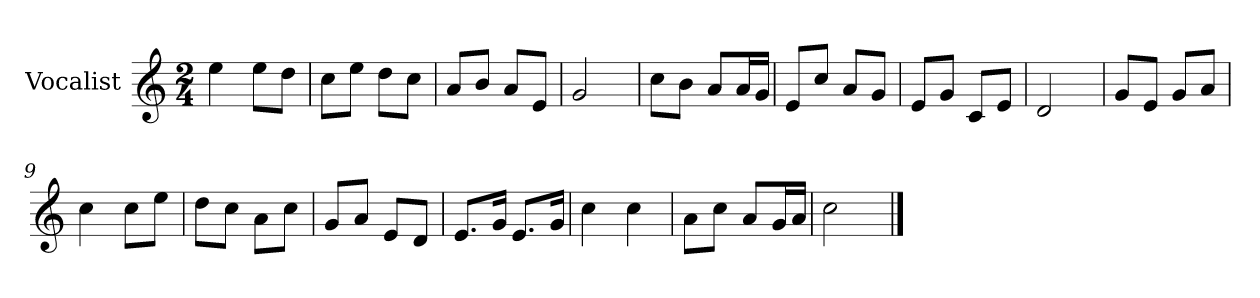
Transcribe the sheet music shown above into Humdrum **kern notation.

**kern
*part1
*staff1
*I"Vocalist
*k[]
*C:
*M2/4
=
4ee
8eeL
8ddJ
=1
8ccL
8eeJ
8ddL
8ccJ
=2
8aL
8bJ
8aL
8eJ
=3
2g
=4
8ccL
8bJ
8aL
16aL
16gJJ
=5
8eL
8ccJ
8aL
8gJ
=6
8eL
8gJ
8cL
8eJ
=7
2d
=8
8gL
8eJ
8gL
8aJ
=9
4cc
8ccL
8eeJ
=10
8ddL
8ccJ
8aL
8ccJ
=11
8gL
8aJ
8eL
8dJ
=12
8.eL
16gJk
8.eL
16gJk
=13
4cc
4cc
=14
8aL
8ccJ
8aL
16gL
16aJJ
=15
2cc
==
*-
